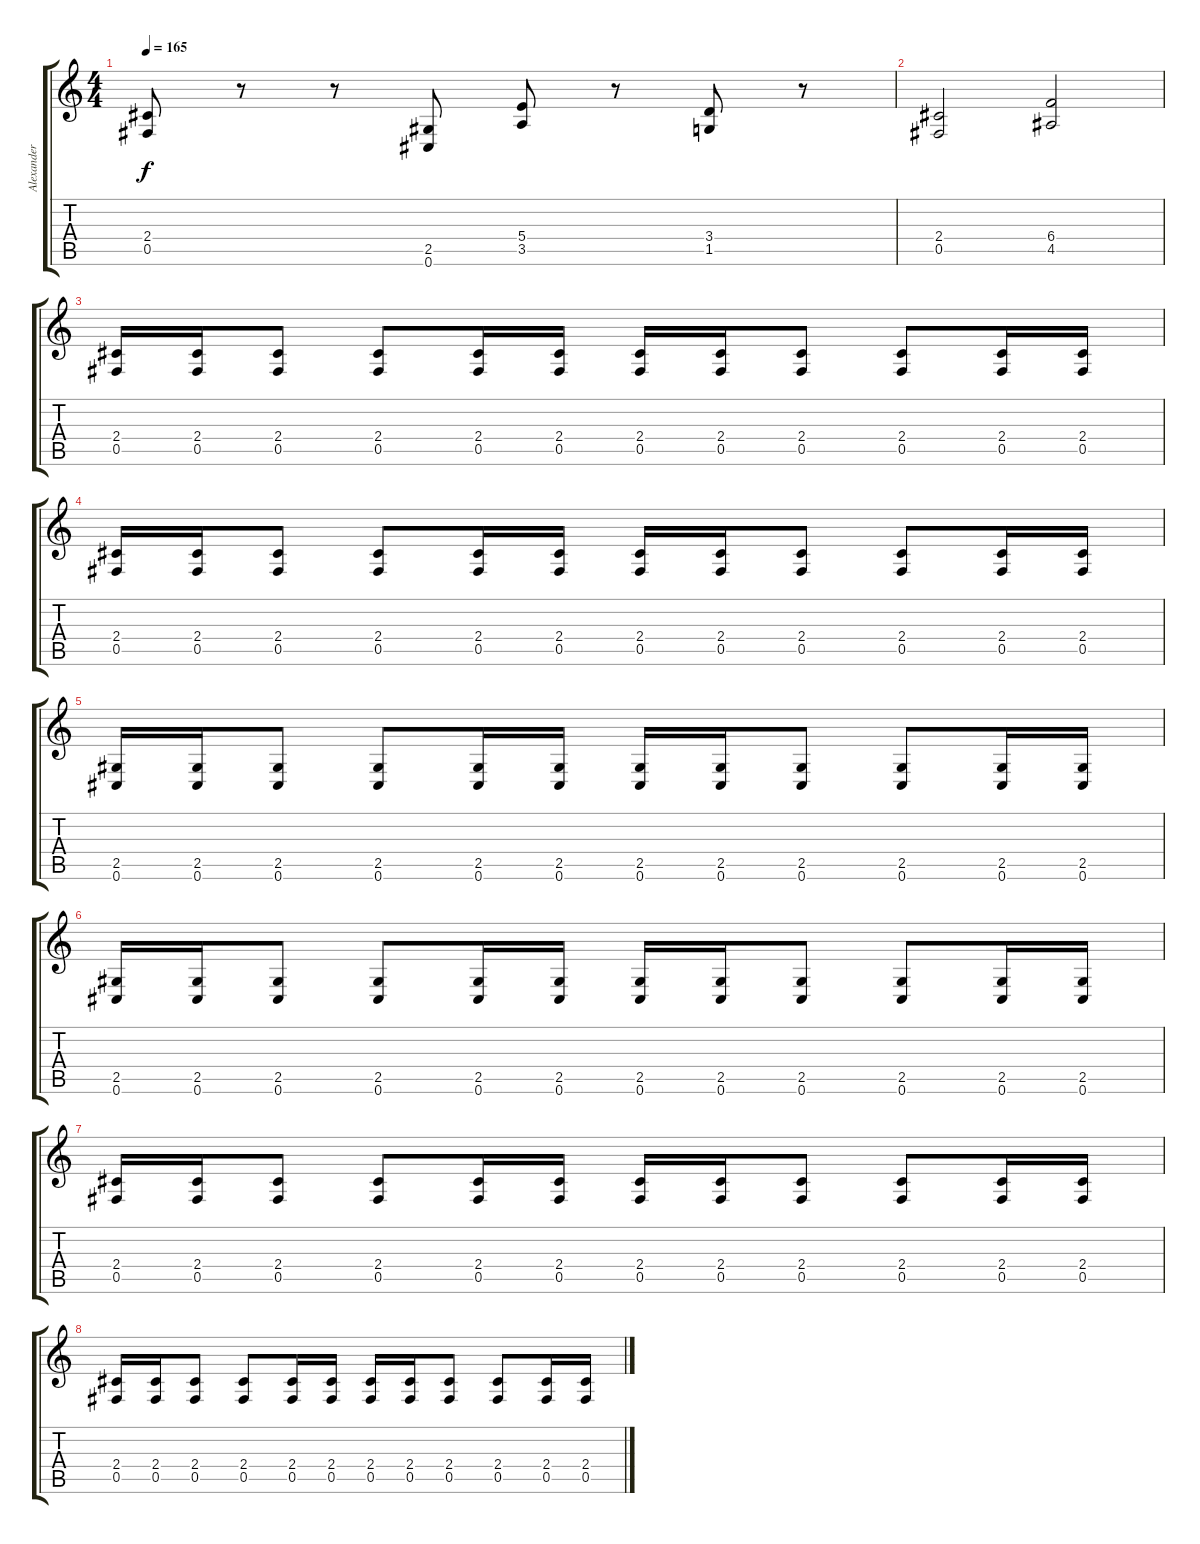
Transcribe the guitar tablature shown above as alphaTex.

\track ("Alexander Kuoppala" "Alexander ") {instrument distortionguitar}
\staff {score tabs}
\tuning (Db4 Ab3 E3 B2 Gb2 Db2) {hide}
\ts (4 4)
\tempo 165
\clef g2
\ks c
(2.4 0.5).8{dy f} r.8 r.8 (2.5 0.6).8 (5.4 3.5).8 r.8 (3.4 1.5).8 r.8 |
(2.4 0.5).2 (6.4 4.5).2 |
(2.4 0.5).16 (2.4 0.5).16 (2.4 0.5).8 (2.4 0.5).8 (2.4 0.5).16 (2.4 0.5).16 (2.4 0.5).16 (2.4 0.5).16 (2.4 0.5).8 (2.4 0.5).8 (2.4 0.5).16 (2.4 0.5).16 |
(2.4 0.5).16 (2.4 0.5).16 (2.4 0.5).8 (2.4 0.5).8 (2.4 0.5).16 (2.4 0.5).16 (2.4 0.5).16 (2.4 0.5).16 (2.4 0.5).8 (2.4 0.5).8 (2.4 0.5).16 (2.4 0.5).16 |
(2.5 0.6).16 (2.5 0.6).16 (2.5 0.6).8 (2.5 0.6).8 (2.5 0.6).16 (2.5 0.6).16 (2.5 0.6).16 (2.5 0.6).16 (2.5 0.6).8 (2.5 0.6).8 (2.5 0.6).16 (2.5 0.6).16 |
(2.5 0.6).16 (2.5 0.6).16 (2.5 0.6).8 (2.5 0.6).8 (2.5 0.6).16 (2.5 0.6).16 (2.5 0.6).16 (2.5 0.6).16 (2.5 0.6).8 (2.5 0.6).8 (2.5 0.6).16 (2.5 0.6).16 |
(2.4 0.5).16 (2.4 0.5).16 (2.4 0.5).8 (2.4 0.5).8 (2.4 0.5).16 (2.4 0.5).16 (2.4 0.5).16 (2.4 0.5).16 (2.4 0.5).8 (2.4 0.5).8 (2.4 0.5).16 (2.4 0.5).16 |
(2.4 0.5).16 (2.4 0.5).16 (2.4 0.5).8 (2.4 0.5).8 (2.4 0.5).16 (2.4 0.5).16 (2.4 0.5).16 (2.4 0.5).16 (2.4 0.5).8 (2.4 0.5).8 (2.4 0.5).16 (2.4 0.5).16
